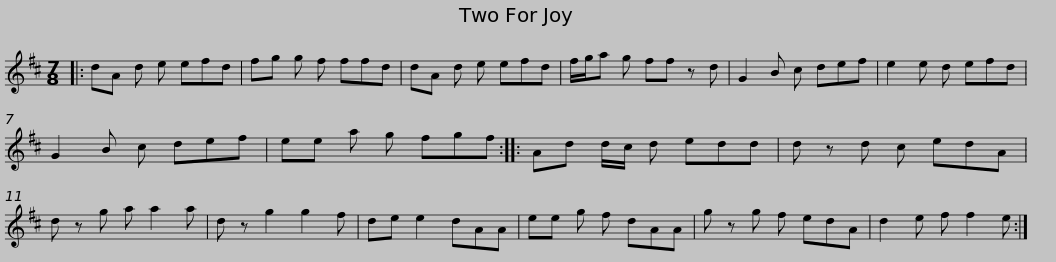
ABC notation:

X:1
L:1/8
M:7/8
I:linebreak $
K:D
V:1 treble
V:1
|: dA d e efd | fg g f ffd | dA d e efd | f/g/a g ff z d | G2 B c def | %5
 e2 e d efd |$ G2 B c def | ee a g fgf :: Ad d/c/ d edd | d z d c edA | %10
 d z g a a2 a | d z g2 g2 f |$ de e2 dAA | ee g f dAA | g z g f edA | %15
 d2 e f f2 e :| %16
